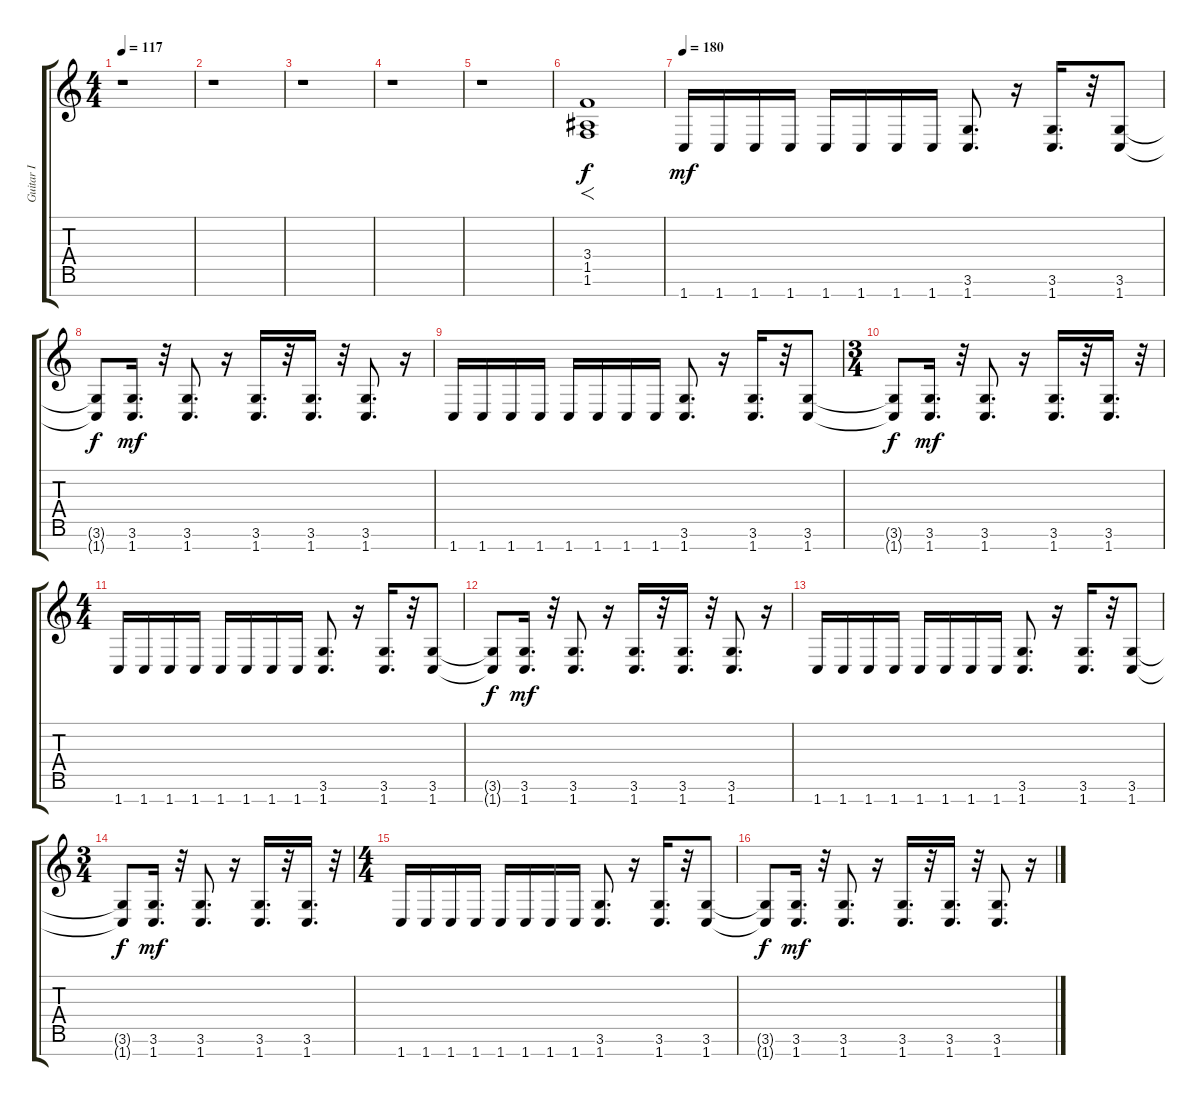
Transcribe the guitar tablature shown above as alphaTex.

\track ("Guitar I" "Guitar I") {instrument distortionguitar}
\staff {score tabs}
\tuning (E4 B3 G3 D3 A2 E2 B1) {hide}
\ts (4 4)
\tempo 117
\clef g2
\ks c
r.1{dy f} |
r.1 |
r.1 |
r.1 |
r.1 |
(3.4 1.5 1.6).1{f} |
\tempo 180
1.7.16{dy mf} 1.7.16 1.7.16 1.7.16 1.7.16 1.7.16 1.7.16 1.7.16 (3.6 1.7).8{d} r.16 (3.6 1.7).16{d} r.32 (3.6 1.7).8 |
(3.6{t} 1.7{t}).8{dy f} (3.6 1.7).16{d dy mf} r.32 (3.6 1.7).8{d} r.16 (3.6 1.7).16{d} r.32 (3.6 1.7).16{d} r.32 (3.6 1.7).8{d} r.16 |
1.7.16 1.7.16 1.7.16 1.7.16 1.7.16 1.7.16 1.7.16 1.7.16 (3.6 1.7).8{d} r.16 (3.6 1.7).16{d} r.32 (3.6 1.7).8 |
\ts (3 4)
(3.6{t} 1.7{t}).8{dy f} (3.6 1.7).16{d dy mf} r.32 (3.6 1.7).8{d} r.16 (3.6 1.7).16{d} r.32 (3.6 1.7).16{d} r.32 |
\ts (4 4)
1.7.16 1.7.16 1.7.16 1.7.16 1.7.16 1.7.16 1.7.16 1.7.16 (3.6 1.7).8{d} r.16 (3.6 1.7).16{d} r.32 (3.6 1.7).8 |
(3.6{t} 1.7{t}).8{dy f} (3.6 1.7).16{d dy mf} r.32 (3.6 1.7).8{d} r.16 (3.6 1.7).16{d} r.32 (3.6 1.7).16{d} r.32 (3.6 1.7).8{d} r.16 |
1.7.16 1.7.16 1.7.16 1.7.16 1.7.16 1.7.16 1.7.16 1.7.16 (3.6 1.7).8{d} r.16 (3.6 1.7).16{d} r.32 (3.6 1.7).8 |
\ts (3 4)
(3.6{t} 1.7{t}).8{dy f} (3.6 1.7).16{d dy mf} r.32 (3.6 1.7).8{d} r.16 (3.6 1.7).16{d} r.32 (3.6 1.7).16{d} r.32 |
\ts (4 4)
1.7.16 1.7.16 1.7.16 1.7.16 1.7.16 1.7.16 1.7.16 1.7.16 (3.6 1.7).8{d} r.16 (3.6 1.7).16{d} r.32 (3.6 1.7).8 |
(3.6{t} 1.7{t}).8{dy f} (3.6 1.7).16{d dy mf} r.32 (3.6 1.7).8{d} r.16 (3.6 1.7).16{d} r.32 (3.6 1.7).16{d} r.32 (3.6 1.7).8{d} r.16
